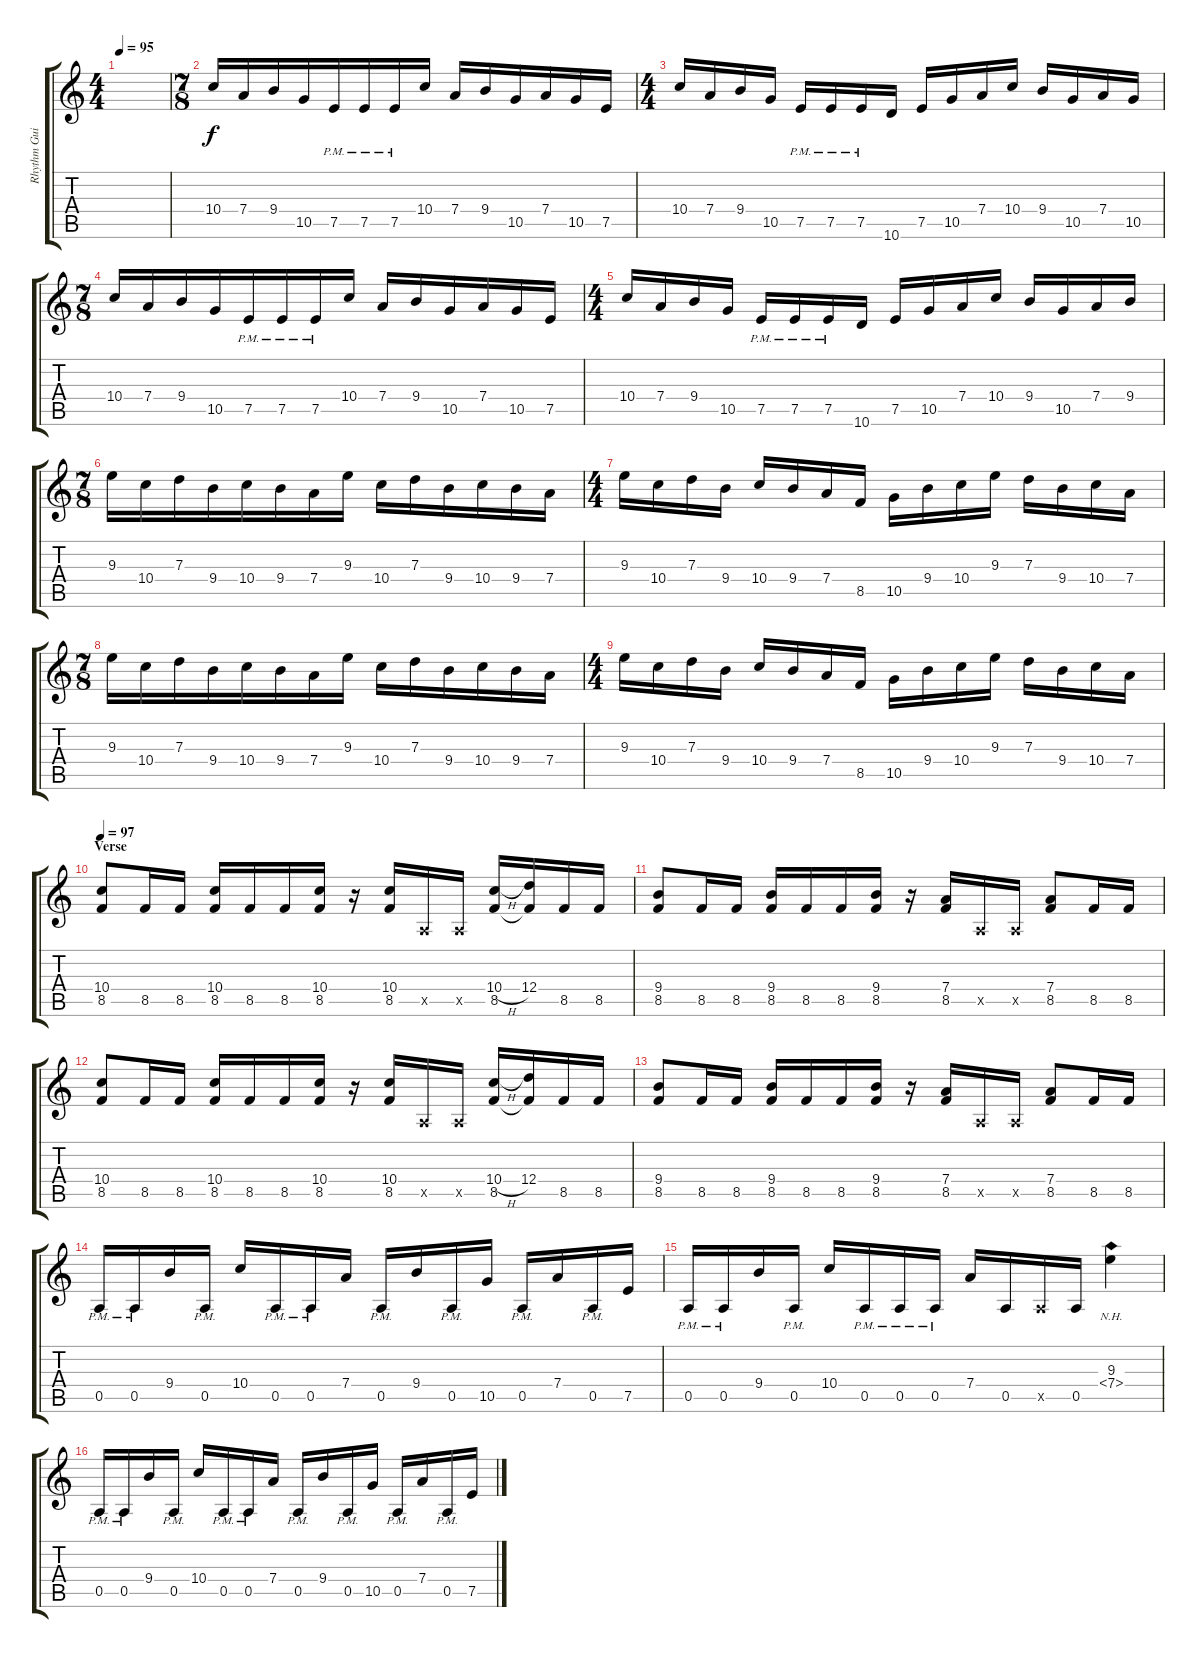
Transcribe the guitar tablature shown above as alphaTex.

\track ("Rhythm Guitar 1" "Rhythm Gui") {instrument distortionguitar}
\staff {score tabs}
\tuning (E4 B3 G3 D3 A2 E2) {hide}
\ts (4 4)
\tempo 95
\clef g2
\ks c
|
\ts (7 8)
10.4.16 7.4.16 9.4.16 10.5.16 7.5{pm}.16 7.5{pm}.16 7.5{pm}.16 10.4.16 7.4.16 9.4.16 10.5.16 7.4.16 10.5.16 7.5.16 |
\ts (4 4)
10.4.16 7.4.16 9.4.16 10.5.16 7.5{pm}.16 7.5{pm}.16 7.5{pm}.16 10.6.16 7.5.16 10.5.16 7.4.16 10.4.16 9.4.16 10.5.16 7.4.16 10.5.16 |
\ts (7 8)
10.4.16 7.4.16 9.4.16 10.5.16 7.5{pm}.16 7.5{pm}.16 7.5{pm}.16 10.4.16 7.4.16 9.4.16 10.5.16 7.4.16 10.5.16 7.5.16 |
\ts (4 4)
10.4.16 7.4.16 9.4.16 10.5.16 7.5{pm}.16 7.5{pm}.16 7.5{pm}.16 10.6.16 7.5.16 10.5.16 7.4.16 10.4.16 9.4.16 10.5.16 7.4.16 9.4.16 |
\ts (7 8)
9.3.16 10.4.16 7.3.16 9.4.16 10.4.16 9.4.16 7.4.16 9.3.16 10.4.16 7.3.16 9.4.16 10.4.16 9.4.16 7.4.16 |
\ts (4 4)
9.3.16 10.4.16 7.3.16 9.4.16 10.4.16 9.4.16 7.4.16 8.5.16 10.5.16 9.4.16 10.4.16 9.3.16 7.3.16 9.4.16 10.4.16 7.4.16 |
\ts (7 8)
9.3.16 10.4.16 7.3.16 9.4.16 10.4.16 9.4.16 7.4.16 9.3.16 10.4.16 7.3.16 9.4.16 10.4.16 9.4.16 7.4.16 |
\ts (4 4)
9.3.16 10.4.16 7.3.16 9.4.16 10.4.16 9.4.16 7.4.16 8.5.16 10.5.16 9.4.16 10.4.16 9.3.16 7.3.16 9.4.16 10.4.16 7.4.16 |
\section ("" "Verse")
\tempo 97
(10.4 8.5).8 8.5.16 8.5.16 (10.4 8.5).16 8.5.16 8.5.16 (10.4 8.5).16 r.16 (10.4 8.5).16 0.5{x}.16 0.5{x}.16 (10.4{h} 8.5).16 (12.4 8.5{t}).16 8.5.16 8.5.16 |
(9.4 8.5).8 8.5.16 8.5.16 (9.4 8.5).16 8.5.16 8.5.16 (9.4 8.5).16 r.16 (7.4 8.5).16 0.5{x}.16 0.5{x}.16 (7.4 8.5).8 8.5.16 8.5.16 |
(10.4 8.5).8 8.5.16 8.5.16 (10.4 8.5).16 8.5.16 8.5.16 (10.4 8.5).16 r.16 (10.4 8.5).16 0.5{x}.16 0.5{x}.16 (10.4{h} 8.5).16 (12.4 8.5{t}).16 8.5.16 8.5.16 |
(9.4 8.5).8 8.5.16 8.5.16 (9.4 8.5).16 8.5.16 8.5.16 (9.4 8.5).16 r.16 (7.4 8.5).16 0.5{x}.16 0.5{x}.16 (7.4 8.5).8 8.5.16 8.5.16 |
0.5{pm}.16 0.5{pm}.16 9.4.16 0.5{pm}.16 10.4.16 0.5{pm}.16 0.5{pm}.16 7.4.16 0.5{pm}.16 9.4.16 0.5{pm}.16 10.5.16 0.5{pm}.16 7.4.16 0.5{pm}.16 7.5.16 |
0.5{pm}.16 0.5{pm}.16 9.4.16 0.5{pm}.16 10.4.16 0.5{pm}.16 0.5{pm}.16 0.5{pm}.16 7.4.16 0.5.16 0.5{x}.16 0.5.16 (9.3 7.4{nh}).4 |
0.5{pm}.16 0.5{pm}.16 9.4.16 0.5{pm}.16 10.4.16 0.5{pm}.16 0.5{pm}.16 7.4.16 0.5{pm}.16 9.4.16 0.5{pm}.16 10.5.16 0.5{pm}.16 7.4.16 0.5{pm}.16 7.5.16
